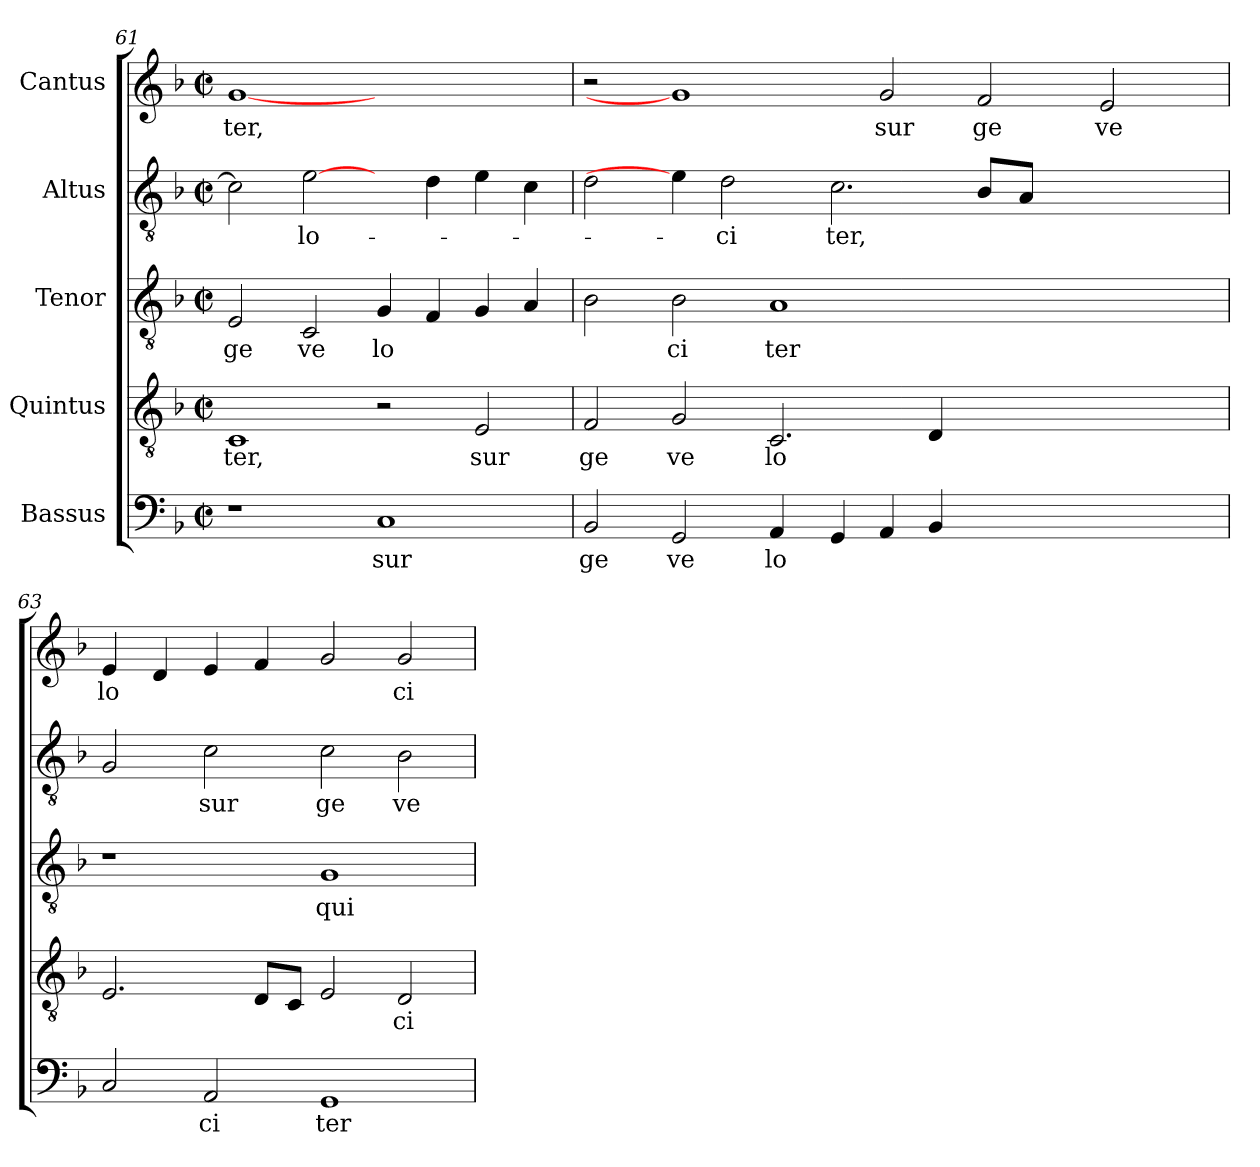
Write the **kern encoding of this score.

**kern	**text	**kern	**text	**kern	**text	**kern	**text	**kern	**text
*part5	*part5	*part4	*part4	*part3	*part3	*part2	*part2	*part1	*part1
*staff5	*staff5	*staff4	*staff4	*staff3	*staff3	*staff2	*staff2	*staff1	*staff1
*I"Bassus	*	*I"Quintus	*	*I"Tenor	*	*I"Altus	*	*I"Cantus	*
*clefF4	*	*clefGv2	*	*clefGv2	*	*clefGv2	*	*clefG2	*
*k[b-]	*	*k[b-]	*	*k[b-]	*	*k[b-]	*	*k[b-]	*
*F:	*	*F:	*	*F:	*	*F:	*	*F:	*
*M2/2	*	*M2/2	*	*M2/2	*	*M2/2	*	*M2/2	*
*met(c|)	*	*met(c|)	*	*met(c|)	*	*met(c|)	*	*met(c|)	*
=61	=61	=61	=61	=61	=61	=61	=61	=61	=61
!	!	!	!LO:LY:b:cj	!	!LO:LY:b:cj	!	!	!	!LO:LY:b:cj
1r	.	1C	ter,	2E/	ge	2c\]	.	[1g	ter,
!	!	!	!	!	!LO:LY:b:cj	!	!LO:LY:b:cj	!	!
.	.	.	.	2C/	ve	[2e\	-lo-	.	.
!	!LO:LY:b:cj	!	!	!	!LO:LY:b:cj	!	!	!	!
1C	sur	2r	.	4G/	lo	4ryy	.	1ryy	.
.	.	.	.	4F/	.	4d\	.	.	.
!	!	!	!LO:LY:b:cj	!	!	!	!	!	!
.	.	2E/	sur	4G/	.	4e\	.	.	.
.	.	.	.	4A/	.	4c\	.	.	.
!!LO:LB:g=z
=62	=62	=62	=62	=62	=62	=62	=62	=62	=62
!	!LO:LY:b:cj	!	!LO:LY:b:cj	!	!	!	!	!	!
*	*	*	*	*^	*	*^	*	*	*
2BB-/	ge	2F/	ge	2B-\	32.ryy	.	2d\	32.ryy	.	2r	.
.	.	.	.	.	1ryy	.	.	1ryy	.	.	.
!	!LO:LY:b:cj	!	!LO:LY:b:cj	!	!	!LO:LY:b:cj	!	!	!	!	!
2GG/	ve	2G/	ve	2B-\	.	ci	4e\]	.	.	1g]	.
!	!	!	!	!	!	!	!	!	!LO:LY:b:cj	!	!
.	.	.	.	.	.	.	2d\	.	-ci	.	.
!	!LO:LY:b:cj	!	!LO:LY:b:cj	!	!	!LO:LY:b:cj	!	!	!	!	!
4AA/	lo	2.C/	lo	1A	.	ter	.	.	.	.	.
.	.	.	.	.	1ryy	.	.	1ryy	.	.	.
!	!	!	!	!	!	!	!	!	!LO:LY:b	!	!
4GG/	.	.	.	.	.	.	2.c\	.	ter,	.	.
!	!	!	!	!	!	!	!	!	!	!	!LO:LY:b:cj
4AA/	.	.	.	.	.	.	.	.	.	2g/	sur
4BB-/	.	4D/	.	.	.	.	.	.	.	.	.
!	!	!	!	!	!	!	!	!	!	!	!LO:LY:b:cj
1ryy	.	1ryy	.	1ryy	.	.	8B-/L	.	.	2f/	ge
.	.	.	.	.	2ryy	.	.	2ryy	.	.	.
.	.	.	.	.	.	.	8A/J	.	.	.	.
.	.	.	.	.	.	.	2.ryy	.	.	.	.
!	!	!	!	!	!	!	!	!	!	!	!LO:LY:b:cj
.	.	.	.	.	.	.	.	.	.	2e/	ve
.	.	.	.	.	4ryy	.	.	4ryy	.	.	.
.	.	.	.	.	8ryy	.	.	8ryy	.	.	.
.	.	.	.	.	16ryy	.	.	16ryy	.	.	.
.	.	.	.	.	64ryy	.	.	64ryy	.	.	.
=63	=63	=63	=63	=63	=63	=63	=63	=63	=63	=63	=63
!	!	!	!	!	!	!	!	!	!	!	!LO:LY:b:cj
*	*	*	*	*v	*v	*	*	*	*	*	*
*	*	*	*	*	*	*v	*v	*	*	*
2C/	.	2.E/	.	1r	.	2G/	.	4e/	lo
.	.	.	.	.	.	.	.	4d/	.
!	!LO:LY:b:cj	!	!	!	!	!	!LO:LY:b:cj	!	!
2AA/	ci	.	.	.	.	2c\	sur	4e/	.
.	.	8D/L	.	.	.	.	.	4f/	.
.	.	8C/J	.	.	.	.	.	.	.
!	!LO:LY:b:cj	!	!	!	!LO:LY:b:cj	!	!LO:LY:b:cj	!	!
1GG	ter	2E/	.	1G	qui	2c\	ge	2g/	.
!	!	!	!LO:LY:b:cj	!	!	!	!LO:LY:b:cj	!	!LO:LY:b:cj
.	.	2D/	ci	.	.	2B-\	ve	2g/	ci
=	=	=	=	=	=	=	=	=	=
*-	*-	*-	*-	*-	*-	*-	*-	*-	*-
